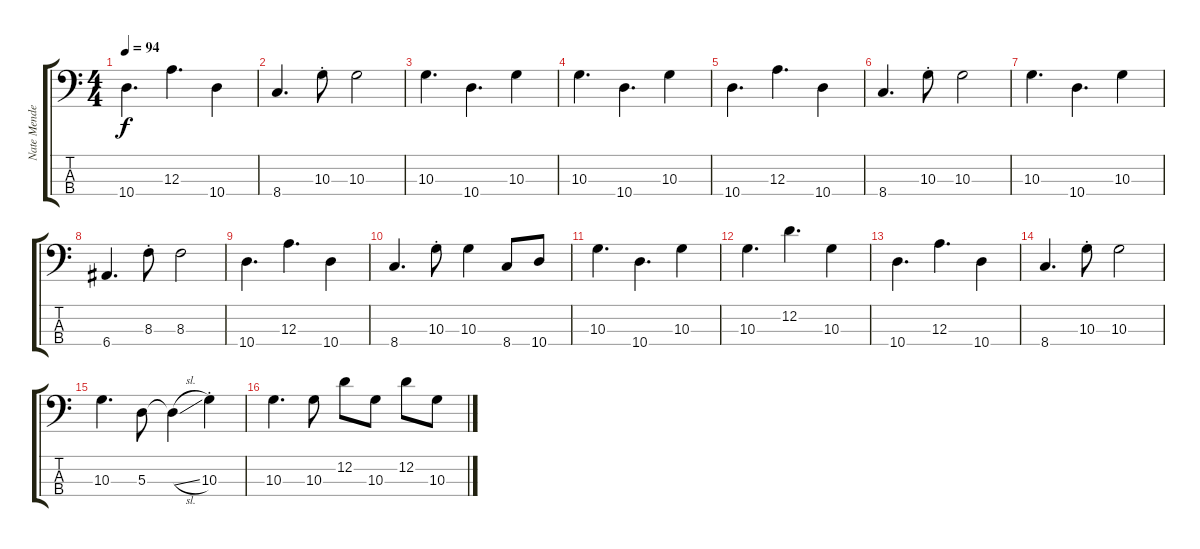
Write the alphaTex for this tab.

\track ("Nate Mendel - Bass" "Nate Mende") {instrument electricbassfinger}
\staff {score tabs}
\tuning (G2 D2 A1 E1) {hide}
\ts (4 4)
\tempo 94
\clef f4
\ks c
10.4.4{d dy f} 12.3.4{d} 10.4.4 |
8.4.4{d} 10.3{st}.8 10.3.2 |
10.3.4{d} 10.4.4{d} 10.3.4 |
10.3.4{d} 10.4.4{d} 10.3.4 |
10.4.4{d} 12.3.4{d} 10.4.4 |
8.4.4{d} 10.3{st}.8 10.3.2 |
10.3.4{d} 10.4.4{d} 10.3.4 |
6.4.4{d} 8.3{st}.8 8.3.2 |
10.4.4{d} 12.3.4{d} 10.4.4 |
8.4.4{d} 10.3{st}.8 10.3.4 8.4.8 10.4.8 |
10.3.4{d} 10.4.4{d} 10.3.4 |
10.3.4{d} 12.2.4{d} 10.3.4 |
10.4.4{d} 12.3.4{d} 10.4.4 |
8.4.4{d} 10.3{st}.8 10.3.2 |
10.3.4{d} 5.3.8 5.3{sl t}.4 10.3{st}.4 |
10.3.4{d} 10.3.8 12.2.8 10.3.8 12.2.8 10.3.8
